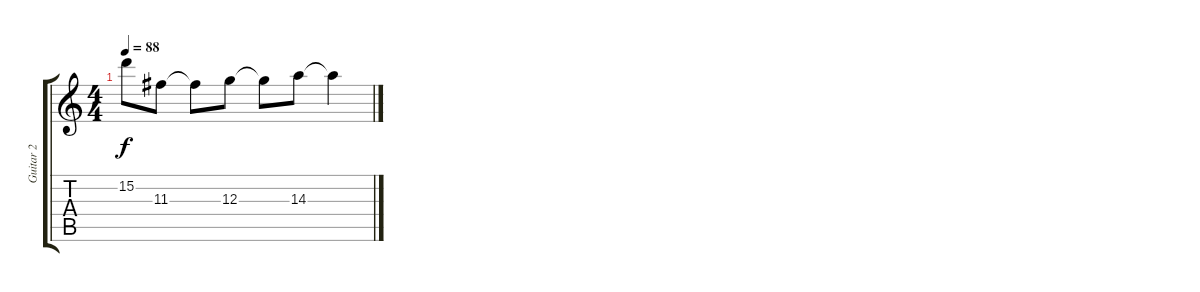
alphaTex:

\track ("Guitar 2" "Guitar 2") {instrument overdrivenguitar}
\staff {score tabs}
\tuning (E4 B3 G3 D3 A2 E2) {hide}
\ts (4 4)
\tempo 88
\clef g2
\ks c
15.2{t}.8{dy f} 11.3.8 11.3{t}.8 12.3.8 12.3{t}.8 14.3.8 14.3{t}.4
